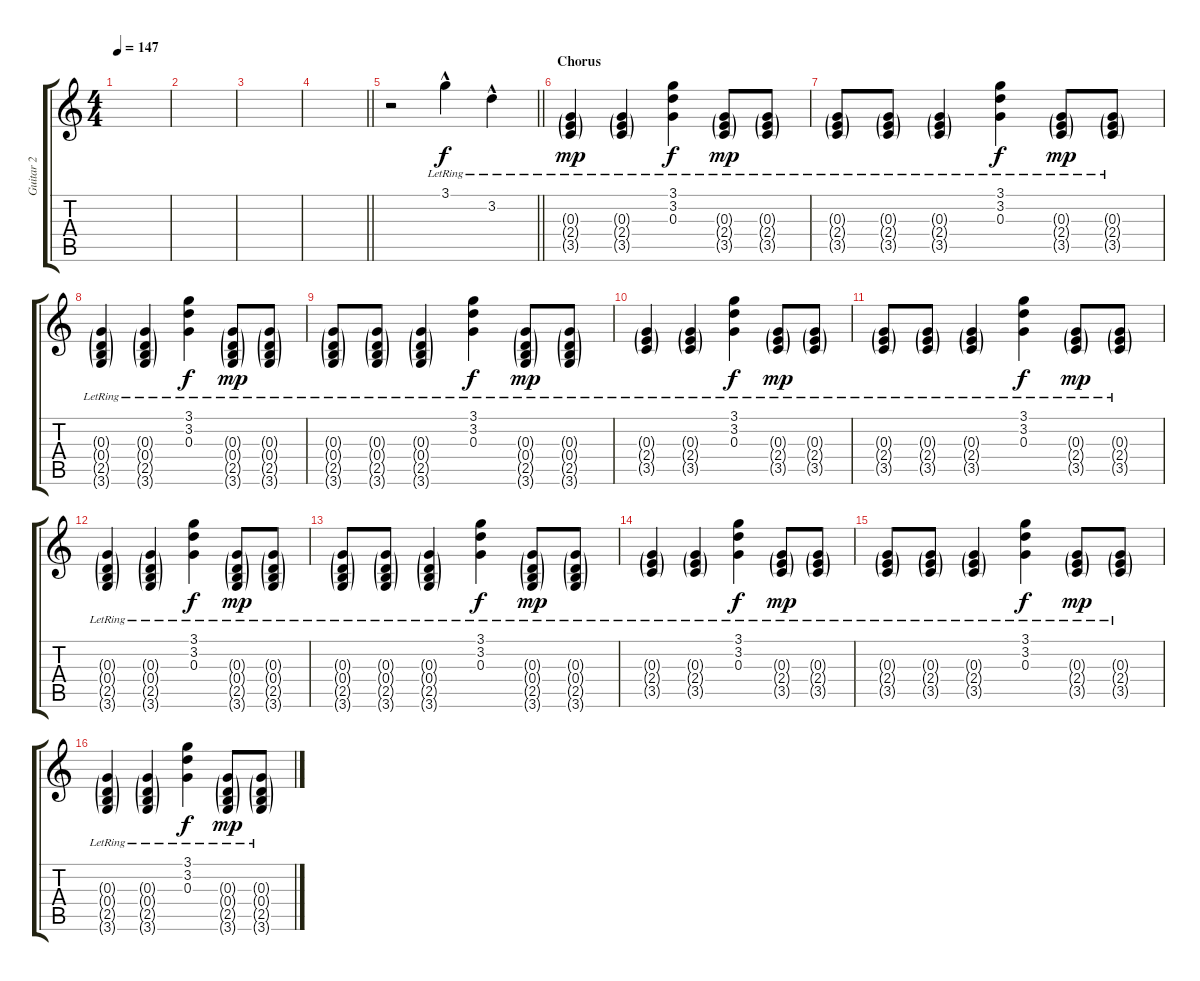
\track ("Guitar 2" "Guitar 2") {instrument acousticguitarsteel}
\staff {score tabs}
\tuning (E4 B3 G3 D3 A2 E2) {hide}
\ts (4 4)
\tempo 147
\clef g2
\ks c
|
|
|
\barLineRight lightlight
|
\barLineRight lightlight
r.2 3.1{hac lr}.4 3.2{hac lr}.4 |
\section ("" "Chorus")
(0.3{g} 2.4{g lr} 3.5{g lr}).4{dy mp} (0.3{g} 2.4{g lr} 3.5{g lr}).4 (3.1{lr} 3.2{lr} 0.3{lr}).4{dy f} (0.3{g} 2.4{g lr} 3.5{g lr}).8{dy mp} (0.3{g} 2.4{g lr} 3.5{g lr}).8 |
(0.3{g} 2.4{g lr} 3.5{g lr}).8 (0.3{g} 2.4{g lr} 3.5{g lr}).8 (0.3{g} 2.4{g lr} 3.5{g lr}).4 (3.1{lr} 3.2{lr} 0.3{lr}).4{dy f} (0.3{g} 2.4{g lr} 3.5{g lr}).8{dy mp} (0.3{g} 2.4{g lr} 3.5{g lr}).8 |
(0.3{g} 0.4{g lr} 2.5{g lr} 3.6{g}).4 (0.3{g} 0.4{g lr} 2.5{g lr} 3.6{g}).4 (3.1{lr} 3.2{lr} 0.3{lr}).4{dy f} (0.3{g} 0.4{g lr} 2.5{g lr} 3.6{g}).8{dy mp} (0.3{g} 0.4{g lr} 2.5{g lr} 3.6{g}).8 |
(0.3{g} 0.4{g lr} 2.5{g lr} 3.6{g}).8 (0.3{g} 0.4{g lr} 2.5{g lr} 3.6{g}).8 (0.3{g} 0.4{g lr} 2.5{g lr} 3.6{g}).4 (3.1{lr} 3.2{lr} 0.3{lr}).4{dy f} (0.3{g} 0.4{g lr} 2.5{g lr} 3.6{g}).8{dy mp} (0.3{g} 0.4{g lr} 2.5{g lr} 3.6{g}).8 |
(0.3{g} 2.4{g lr} 3.5{g lr}).4 (0.3{g} 2.4{g lr} 3.5{g lr}).4 (3.1{lr} 3.2{lr} 0.3{lr}).4{dy f} (0.3{g} 2.4{g lr} 3.5{g lr}).8{dy mp} (0.3{g} 2.4{g lr} 3.5{g lr}).8 |
(0.3{g} 2.4{g lr} 3.5{g lr}).8 (0.3{g} 2.4{g lr} 3.5{g lr}).8 (0.3{g} 2.4{g lr} 3.5{g lr}).4 (3.1{lr} 3.2{lr} 0.3{lr}).4{dy f} (0.3{g} 2.4{g lr} 3.5{g lr}).8{dy mp} (0.3{g} 2.4{g lr} 3.5{g lr}).8 |
(0.3{g} 0.4{g lr} 2.5{g lr} 3.6{g}).4 (0.3{g} 0.4{g lr} 2.5{g lr} 3.6{g}).4 (3.1{lr} 3.2{lr} 0.3{lr}).4{dy f} (0.3{g} 0.4{g lr} 2.5{g lr} 3.6{g}).8{dy mp} (0.3{g} 0.4{g lr} 2.5{g lr} 3.6{g}).8 |
(0.3{g} 0.4{g lr} 2.5{g lr} 3.6{g}).8 (0.3{g} 0.4{g lr} 2.5{g lr} 3.6{g}).8 (0.3{g} 0.4{g lr} 2.5{g lr} 3.6{g}).4 (3.1{lr} 3.2{lr} 0.3{lr}).4{dy f} (0.3{g} 0.4{g lr} 2.5{g lr} 3.6{g}).8{dy mp} (0.3{g} 0.4{g lr} 2.5{g lr} 3.6{g}).8 |
(0.3{g} 2.4{g lr} 3.5{g lr}).4 (0.3{g} 2.4{g lr} 3.5{g lr}).4 (3.1{lr} 3.2{lr} 0.3{lr}).4{dy f} (0.3{g} 2.4{g lr} 3.5{g lr}).8{dy mp} (0.3{g} 2.4{g lr} 3.5{g lr}).8 |
(0.3{g} 2.4{g lr} 3.5{g lr}).8 (0.3{g} 2.4{g lr} 3.5{g lr}).8 (0.3{g} 2.4{g lr} 3.5{g lr}).4 (3.1{lr} 3.2{lr} 0.3{lr}).4{dy f} (0.3{g} 2.4{g lr} 3.5{g lr}).8{dy mp} (0.3{g} 2.4{g lr} 3.5{g lr}).8 |
(0.3{g} 0.4{g lr} 2.5{g lr} 3.6{g}).4 (0.3{g} 0.4{g lr} 2.5{g lr} 3.6{g}).4 (3.1{lr} 3.2{lr} 0.3{lr}).4{dy f} (0.3{g} 0.4{g lr} 2.5{g lr} 3.6{g}).8{dy mp} (0.3{g} 0.4{g lr} 2.5{g lr} 3.6{g}).8
